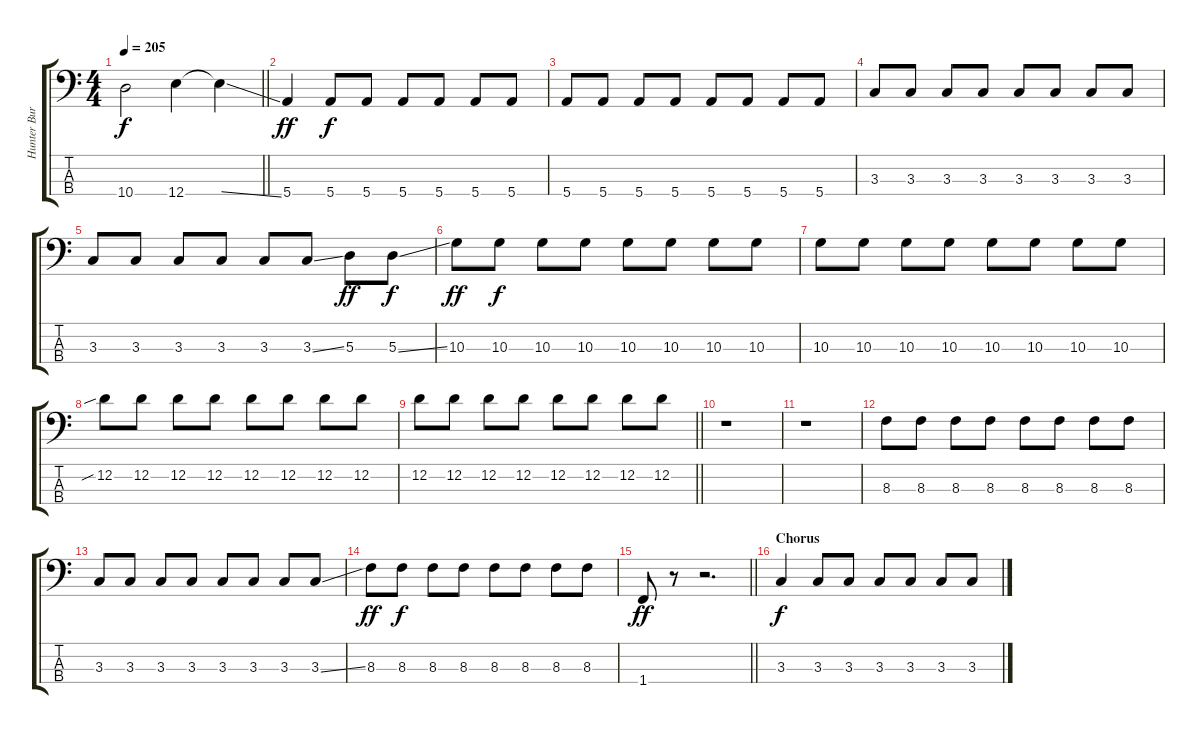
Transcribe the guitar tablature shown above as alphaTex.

\track ("Hunter Burgan" "Hunter Bur") {instrument electricbasspick}
\staff {score tabs}
\tuning (G2 D2 A1 E1) {hide}
\ts (4 4)
\tempo 205
\clef f4
\barLineRight lightlight
\ks aminor
10.4{t}.2{dy f} 12.4.4 12.4{ss t}.4 |
5.4.4{dy ff} 5.4.8{dy f} 5.4.8 5.4.8 5.4.8 5.4.8 5.4.8 |
5.4.8 5.4.8 5.4.8 5.4.8 5.4.8 5.4.8 5.4.8 5.4.8 |
3.3.8 3.3.8 3.3.8 3.3.8 3.3.8 3.3.8 3.3.8 3.3.8 |
3.3.8 3.3.8 3.3.8 3.3.8 3.3.8 3.3{ss}.8 5.3.8{dy ff} 5.3{ss}.8{dy f} |
10.3.8{dy ff} 10.3.8{dy f} 10.3.8 10.3.8 10.3.8 10.3.8 10.3.8 10.3.8 |
10.3.8 10.3.8 10.3.8 10.3.8 10.3.8 10.3.8 10.3.8 10.3.8 |
12.2{sib}.8 12.2.8 12.2.8 12.2.8 12.2.8 12.2.8 12.2.8 12.2.8 |
\barLineRight lightlight
12.2.8 12.2.8 12.2.8 12.2.8 12.2.8 12.2.8 12.2.8 12.2.8 |
r.1 |
r.1 |
8.3.8 8.3.8 8.3.8 8.3.8 8.3.8 8.3.8 8.3.8 8.3.8 |
3.3.8 3.3.8 3.3.8 3.3.8 3.3.8 3.3.8 3.3.8 3.3{ss}.8 |
8.3.8{dy ff} 8.3.8{dy f} 8.3.8 8.3.8 8.3.8 8.3.8 8.3.8 8.3.8 |
\barLineRight lightlight
1.4.8{dy ff} r.8 r.2{d} |
\section ("" "Chorus")
3.3.4{dy f} 3.3.8 3.3.8 3.3.8 3.3.8 3.3.8 3.3.8
